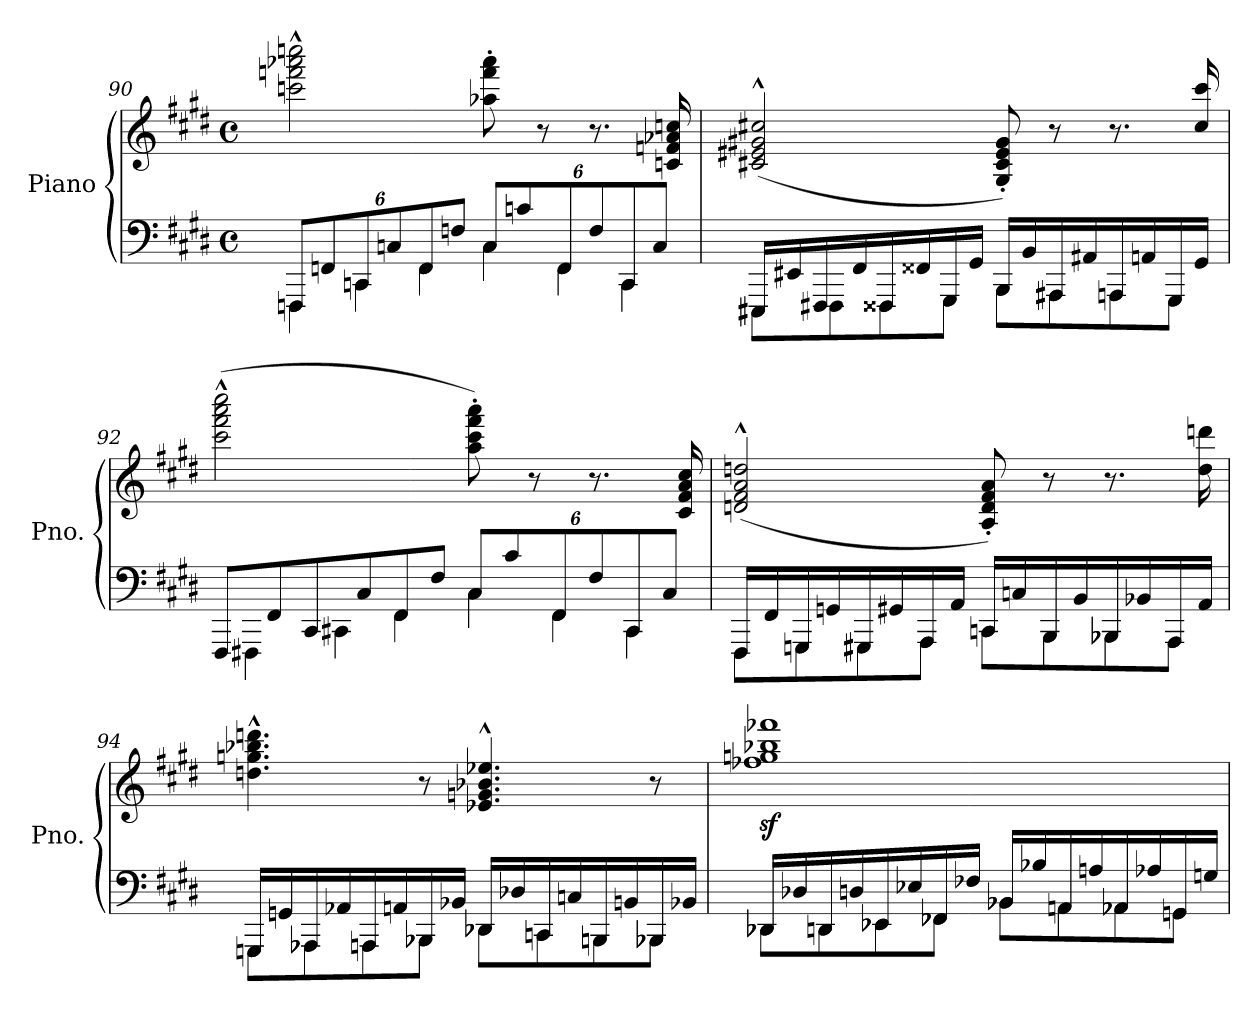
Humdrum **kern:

**kern	**kern	**dynam
*part1	*part1	*part1
*staff2	*staff1	*staff1/2
*I"Piano	*	*
*I'Pno.	*	*
*clefF4	*clefG2	*
*k[f#c#g#d#]	*k[f#c#g#d#]	*
*M4/4	*M4/4	*
*met(c)	*met(c)	*
=90	=90	=90
*^	*	*
*Xbrackettup	*Xtuplet	*	*
!	!	!	!LO:DY:b
12FFFn/L	6FFF\	2cccn\^^ 2fffn\^^ 2aaa-X\^^ 2ccccn\^^	other-dynamics
12FFn/	.	.	.
12CCn/	6CC\	.	.
12Cn/	.	.	.
12FF/	6FF\	.	.
12Fn/J	.	.	.
*tuplet	*	*	*
12C/L	6C\	8aa-X\' 8fff\' 8aaa-\'	.
12cn/	.	.	.
.	.	8r	.
12FF/	6FF\	.	.
12F/	.	8.r	.
12CC/	6CC\	.	.
12C/J	.	.	.
.	.	16cn/ 16fn/ 16a-/ 16cc/	.
!!LO:LB:g=z
=91	=91	=91	=91
16EEE#X/LL	8EEE#\L	(<2c#X/^^ 2e#X/^^ 2g#X/^^ 2cc#X/^^	.
16EE#X/	.	.	.
16FFF#X/	8FFF#\	.	.
16FF#/	.	.	.
16FFF##X/	8FFF##\	.	.
16FF##X/	.	.	.
16GGG#/	8GGG#\J	.	.
16GG#/JJ	.	.	.
16BBB/LL	8BBB\L	8G#/' 8c#/' 8e#/' 8g#/')	.
16BB/	.	.	.
16AAA#X/	8AAA#\	8r	.
16AA#X/	.	.	.
16AAAn/	8AAA\	8.r	.
16AAn/	.	.	.
16GGG#/	8GGG#\J	.	.
16GG#/JJ	.	16cc#/ 16ccc#/	.
!!LO:PB:g=z
=92	=92	=92	=92
*	*Xtuplet	*	*
12FFF#/L	6FFF#X\	(>2ccc#\^^ 2fff#\^^ 2aaa\^^ 2cccc#\^^	.
12FF#/	.	.	.
12CC#/	6CC#X\	.	.
12C#/	.	.	.
12FF#/	6FF#\	.	.
12F#/J	.	.	.
*tuplet	*	*	*
12C#/L	6C#\	8aa\' 8ccc#\' 8fff#\' 8aaa\')	.
12c#/	.	.	.
.	.	8r	.
12FF#/	6FF#\	.	.
12F#/	.	8.r	.
12CC#/	6CC#\	.	.
12C#/J	.	.	.
.	.	16c#/ 16f#/ 16a/ 16cc#/	.
=93	=93	=93	=93
16FFF#/LL	8FFF#\L	(<2dn/^^ 2f#/^^ 2a/^^ 2ddn/^^	.
16FF#/	.	.	.
16GGGn/	8GGG\	.	.
16GGn/	.	.	.
16GGG#X/	8GGG#\	.	.
16GG#X/	.	.	.
16AAA/	8AAA\J	.	.
16AA/JJ	.	.	.
16CCn/LL	8CC\L	8A/' 8d/' 8f#/' 8a/')	.
16Cn/	.	.	.
16BBB/	8BBB\	8r	.
16BB/	.	.	.
16BBB-X/	8BBB-\	8.r	.
16BB-X/	.	.	.
16AAA/	8AAA\J	.	.
16AA/JJ	.	16dd\ 16dddn\	.
!!LO:LB:g=z
=94	=94	=94	=94
16GGGn/LL	8GGG\L	4.ddn\^^ 4.ggn\^^ 4.bb-X\^^ 4.dddn\^^	.
16GGn/	.	.	.
16AAA-X/	8AAA-\	.	.
16AA-X/	.	.	.
16AAAn/	8AAA\	.	.
16AAn/	.	.	.
16BBB-X/	8BBB-\J	8r	.
16BB-X/JJ	.	.	.
16DD-X/LL	8DD-\L	4.e-X/^^ 4.gn/^^ 4.b-X/^^ 4.ee-X/^^	.
16D-X/	.	.	.
16CCn/	8CC\	.	.
16Cn/	.	.	.
16BBBn/	8BBB\	.	.
16BBn/	.	.	.
16BBB-X/	8BBB-\J	8r	.
16BB-X/JJ	.	.	.
!!LO:LB:g=z
=95	=95	=95	=95
16DD-X/LL	8DD-\L	1ff-Xz< 1ggnz< 1bb-Xz< 1fff-Xz<	.
16D-X/	.	.	.
16DDn/	8DD\	.	.
16Dn/	.	.	.
16EE-X/	8EE-\	.	.
16E-X/	.	.	.
16FF-X/	8FF-\J	.	.
16F-X/JJ	.	.	.
16BB-X/LL	8BB-\L	.	.
16B-X/	.	.	.
16AAn/	8AA\	.	.
16An/	.	.	.
16AA-X/	8AA-\	.	.
16A-X/	.	.	.
16GGn/	8GG\J	.	.
16Gn/JJ	.	.	.
*v	*v	*	*
=	=	=
*-	*-	*-
